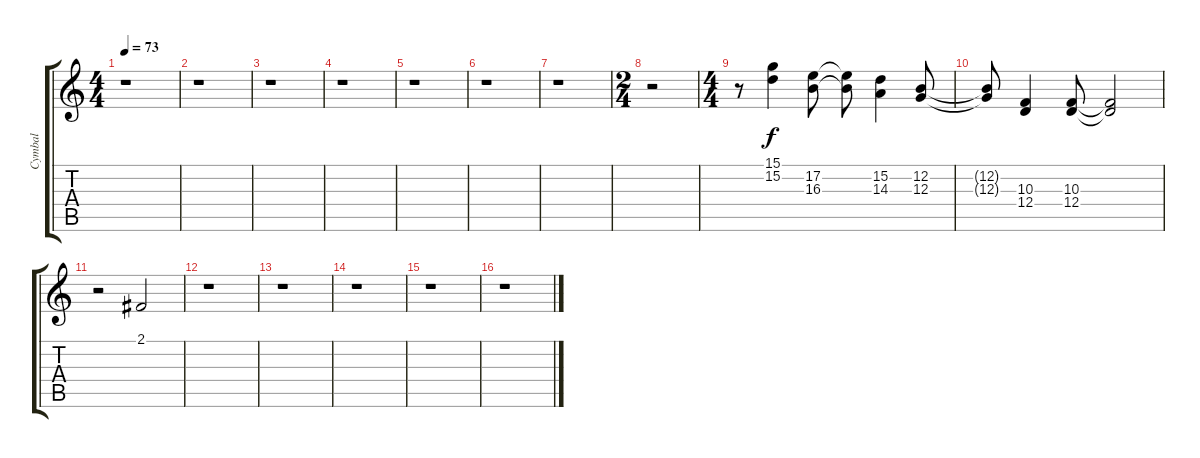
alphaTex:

\track ("Cymbal" "Cymbal") {instrument reversecymbal}
\staff {score tabs}
\tuning (E4 B3 G3 D3 A2 E2) {hide}
\ts (4 4)
\tempo 73
\clef g2
\ks c
r.1{dy f} |
r.1 |
r.1 |
r.1 |
r.1 |
r.1 |
r.1 |
\ts (2 4)
r.2 |
\ts (4 4)
r.8{instrument flute} (15.1 15.2).4 (17.2 16.3).8 (17.2{t} 16.3{t}).8 (15.2 14.3).4 (12.2 12.3).8 |
(12.2{t} 12.3{t}).8 (10.3 12.4).4 (10.3 12.4).8 (10.3{t} 12.4{t}).2 |
r.2 2.1.2{instrument reversecymbal} |
r.1 |
r.1 |
r.1 |
r.1 |
r.1
